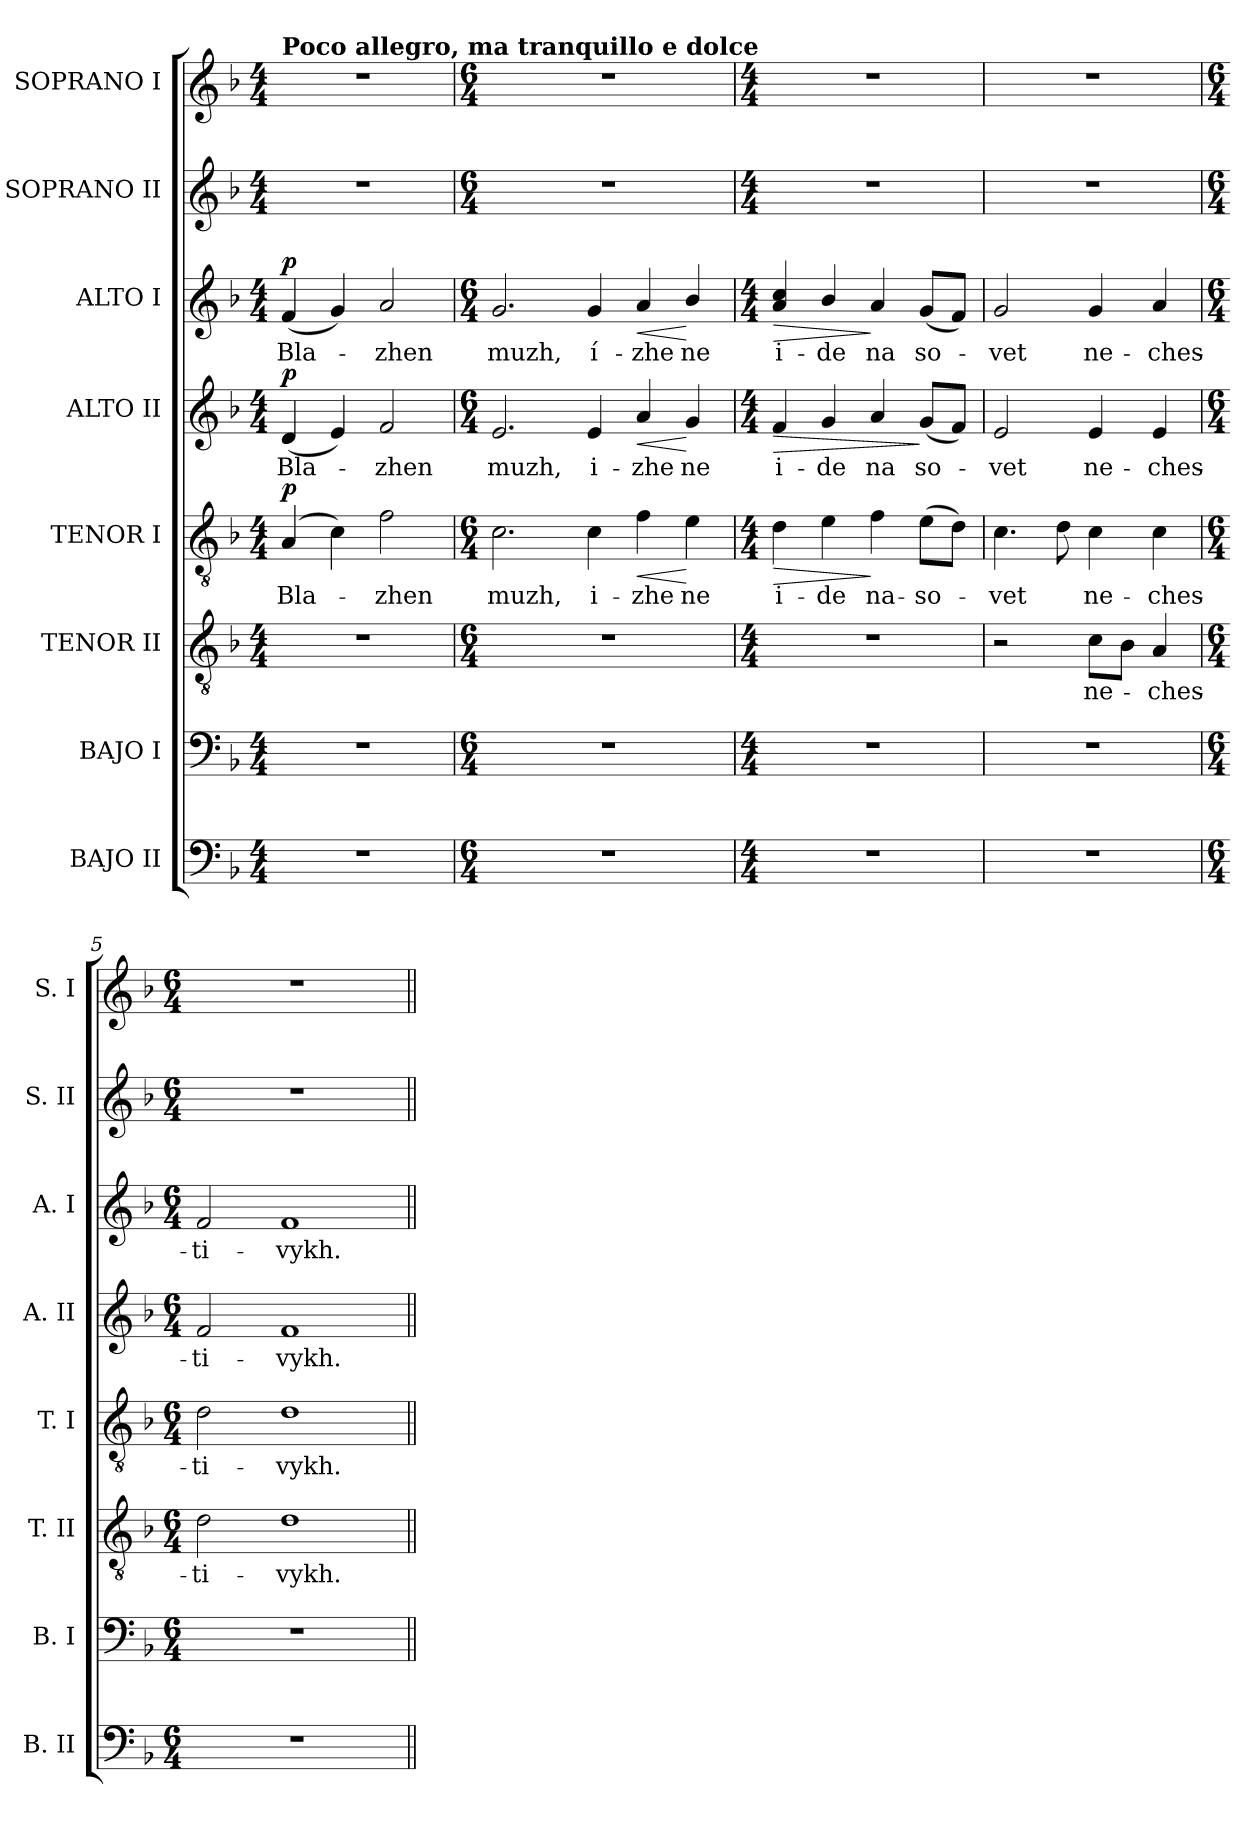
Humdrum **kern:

**kern	**kern	**kern	**text	**kern	**text	**dynam	**kern	**text	**dynam	**kern	**text	**dynam	**kern	**kern
*part8	*part7	*part6	*part6	*part5	*part5	*part5	*part4	*part4	*part4	*part3	*part3	*part3	*part2	*part1
*staff8	*staff7	*staff6	*staff6	*staff5	*staff5	*staff5	*staff4	*staff4	*staff4	*staff3	*staff3	*staff3	*staff2	*staff1
*I"BAJO II	*I"BAJO I	*I"TENOR II	*	*I"TENOR I	*	*	*I"ALTO II	*	*	*I"ALTO I	*	*	*I"SOPRANO II	*I"SOPRANO I
*I'B. II	*I'B. I	*I'T. II	*	*I'T. I	*	*	*I'A. II	*	*	*I'A. I	*	*	*I'S. II	*I'S. I
*clefF4	*clefF4	*clefGv2	*	*clefGv2	*	*	*clefG2	*	*	*clefG2	*	*	*clefG2	*clefG2
*	*	*ITrd7c12	*	*ITrd7c12	*	*	*	*	*	*	*	*	*	*
*k[b-]	*k[b-]	*k[b-]	*	*k[b-]	*	*	*k[b-]	*	*	*k[b-]	*	*	*k[b-]	*k[b-]
*F:	*F:	*F:	*	*F:	*	*	*F:	*	*	*F:	*	*	*F:	*F:
*M4/4	*M4/4	*M4/4	*	*M4/4	*	*	*M4/4	*	*	*M4/4	*	*	*M4/4	*M4/4
=1	=1	=1	=1	=1	=1	=1	=1	=1	=1	=1	=1	=1	=1	=1
!	!	!	!	!	!	!	!	!	!	!	!	!	!	!LO:TX:a:B:t=Poco allegro, ma tranquillo e dolce
!	!	!	!	!	!LO:LY:b	!LO:DY:a	!	!LO:LY:b	!LO:DY:a	!	!LO:LY:b	!LO:DY:a	!	!
1r	1r	1r	.	(<4AA/	Bla-	p	(<4d/	Bla-	p	(<4f/	Bla-	p	1r	1r
.	.	.	.	4C\)	.	.	4e/)	.	.	4g/)	.	.	.	.
!	!	!	!	!	!LO:LY:b	!	!	!LO:LY:b	!	!	!LO:LY:b	!	!	!
.	.	.	.	2F\	-zhen	.	2f/	-zhen	.	2a/	-zhen	.	.	.
=2	=2	=2	=2	=2	=2	=2	=2	=2	=2	=2	=2	=2	=2	=2
*M6/4	*M6/4	*M6/4	*	*M6/4	*	*	*M6/4	*	*	*M6/4	*	*	*M6/4	*M6/4
!LO:N:vis=1	!LO:N:vis=1	!LO:N:vis=1	!	!	!LO:LY:b	!	!	!LO:LY:b	!	!	!LO:LY:b	!	!LO:N:vis=1	!LO:N:vis=1
1.r	1.r	1.r	.	2.C\	muzh,	.	2.e/	muzh,	.	2.g/	muzh,	.	1.r	1.r
!	!	!	!	!	!LO:LY:b	!	!	!LO:LY:b	!	!	!LO:LY:b	!	!	!
.	.	.	.	4C\	i-	.	4e/	i-	.	4g/	í-	.	.	.
!	!	!	!	!	!LO:LY:b	!LO:HP:b	!	!LO:LY:b	!LO:HP:b	!	!LO:LY:b	!LO:HP:b	!	!
.	.	.	.	4F\	-zhe	<	4a/	-zhe	<	4a/	-zhe	<	.	.
!	!	!	!	!	!LO:LY:b	!	!	!LO:LY:b	!	!	!LO:LY:b	!	!	!
.	.	.	.	4E\	ne	[	4g/	ne	[	4b-/	ne	[	.	.
=3	=3	=3	=3	=3	=3	=3	=3	=3	=3	=3	=3	=3	=3	=3
*M4/4	*M4/4	*M4/4	*	*M4/4	*	*	*M4/4	*	*	*M4/4	*	*	*M4/4	*M4/4
!	!	!	!	!	!LO:LY:b	!LO:HP:b	!	!LO:LY:b	!LO:HP:b	!	!LO:LY:b	!LO:HP:b	!	!
1r	1r	1r	.	4D\	i-	>	4f/	i-	>	4a/ 4cc/	i-	>	1r	1r
!	!	!	!	!	!LO:LY:b	!	!	!LO:LY:b	!	!	!LO:LY:b	!	!	!
.	.	.	.	4E\	-de	.	4g/	-de	.	4b-/	-de	.	.	.
!	!	!	!	!	!LO:LY:b	!	!	!LO:LY:b	!	!	!LO:LY:b	!	!	!
.	.	.	.	4F\	na-	]	4a/	na	.	4a/	na	]	.	.
!	!	!	!	!	!LO:LY:b	!	!	!LO:LY:b	!	!	!LO:LY:b	!	!	!
.	.	.	.	(>8E\L	-so-	.	(<8g/L	so-	]	(<8g/L	so-	.	.	.
.	.	.	.	8D\J)	.	.	8f/J)	.	.	8f/J)	.	.	.	.
=4	=4	=4	=4	=4	=4	=4	=4	=4	=4	=4	=4	=4	=4	=4
!	!	!	!	!	!LO:LY:b	!	!	!LO:LY:b	!	!	!LO:LY:b	!	!	!
1r	1r	2r	.	4.C\	-vet	.	2e/	-vet	.	2g/	-vet	.	1r	1r
.	.	.	.	8D\	.	.	.	.	.	.	.	.	.	.
!	!	!	!LO:LY:b	!	!LO:LY:b	!	!	!LO:LY:b	!	!	!LO:LY:b	!	!	!
.	.	8C\L	ne-	4C\	ne-	.	4e/	ne-	.	4g/	ne-	.	.	.
.	.	8BB-\J	.	.	.	.	.	.	.	.	.	.	.	.
!	!	!	!LO:LY:b	!	!LO:LY:b	!	!	!LO:LY:b	!	!	!LO:LY:b	!	!	!
.	.	4AA/	-ches-	4C\	-ches-	.	4e/	-ches-	.	4a/	-ches-	.	.	.
=5	=5	=5	=5	=5	=5	=5	=5	=5	=5	=5	=5	=5	=5	=5
*M6/4	*M6/4	*M6/4	*	*M6/4	*	*	*M6/4	*	*	*M6/4	*	*	*M6/4	*M6/4
!LO:N:vis=1	!LO:N:vis=1	!	!LO:LY:b	!	!LO:LY:b	!	!	!LO:LY:b	!	!	!LO:LY:b	!	!LO:N:vis=1	!LO:N:vis=1
1.r	1.r	2D\	-ti-	2D\	-ti-	.	2f/	-ti-	.	2f/	-ti-	.	1.r	1.r
!	!	!	!LO:LY:b	!	!LO:LY:b	!	!	!LO:LY:b	!	!	!LO:LY:b	!	!	!
.	.	1D	-vykh.	1D	-vykh.	.	1f	-vykh.	.	1f	-vykh.	.	.	.
=||	=||	=||	=||	=||	=||	=||	=||	=||	=||	=||	=||	=||	=||	=||
*-	*-	*-	*-	*-	*-	*-	*-	*-	*-	*-	*-	*-	*-	*-
